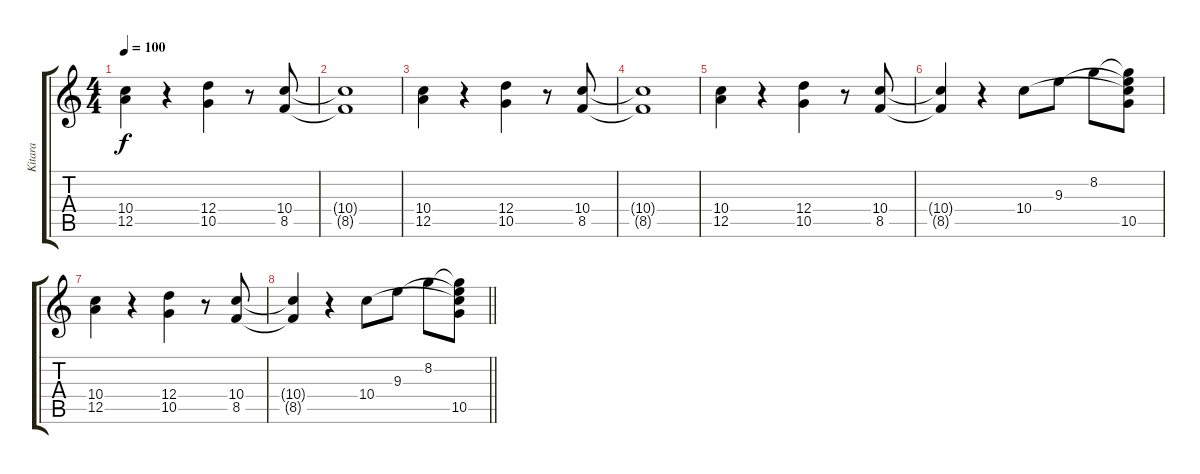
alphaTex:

\track ("Kitara" "Kitara") {instrument overdrivenguitar}
\staff {score tabs}
\tuning (E4 B3 G3 D3 A2 E2) {hide}
\ts (4 4)
\tempo 100
\clef g2
\ks c
(10.4 12.5).4{dy f instrument electricguitarclean} r.4 (12.4 10.5).4 r.8 (10.4 8.5).8 |
(10.4{t} 8.5{t}).1 |
(10.4 12.5).4 r.4 (12.4 10.5).4 r.8 (10.4 8.5).8 |
(10.4{t} 8.5{t}).1 |
(10.4 12.5).4 r.4 (12.4 10.5).4 r.8 (10.4 8.5).8 |
(10.4{t} 8.5{t}).4 r.4 10.4.8 9.3.8 8.2.8 (8.2{t} 9.3{t} 10.4{t} 10.5).8 |
(10.4 12.5).4{instrument electricguitarclean} r.4 (12.4 10.5).4 r.8 (10.4 8.5).8 |
\barLineRight lightlight
(10.4{t} 8.5{t}).4 r.4 10.4.8 9.3.8 8.2.8 (8.2{t} 9.3{t} 10.4{t} 10.5).8
